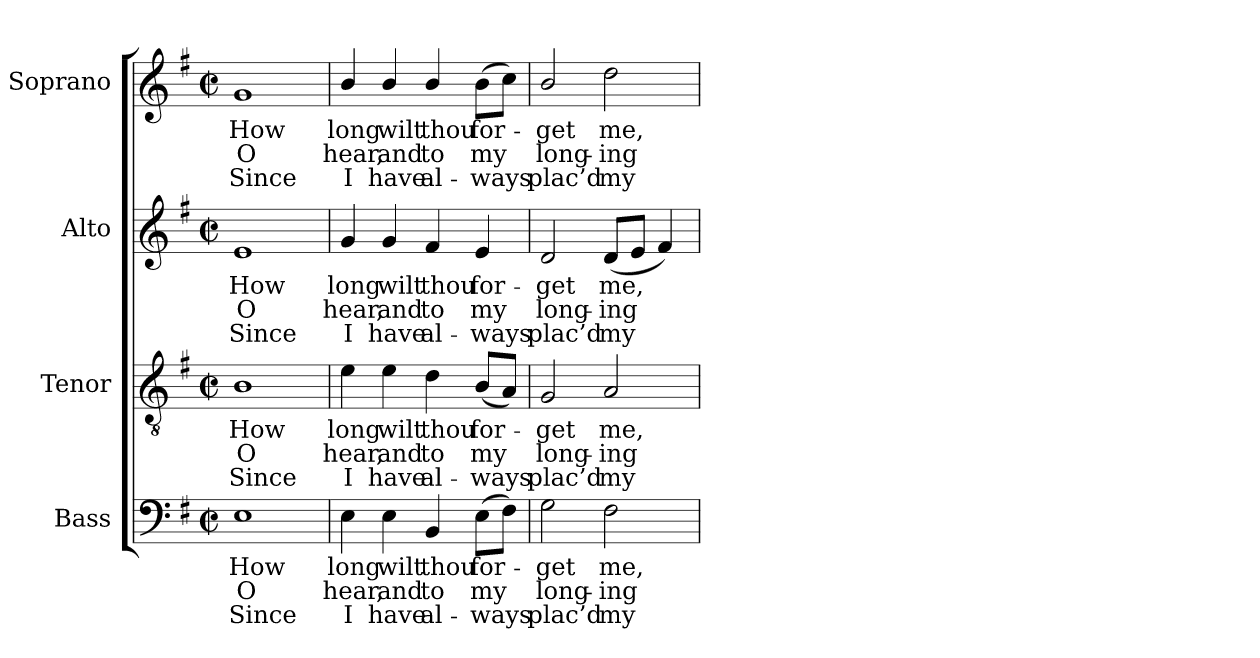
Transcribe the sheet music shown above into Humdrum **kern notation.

**kern	**text	**text	**text	**kern	**text	**text	**text	**kern	**text	**text	**text	**kern	**text	**text	**text
*part4	*part4	*part4	*part4	*part3	*part3	*part3	*part3	*part2	*part2	*part2	*part2	*part1	*part1	*part1	*part1
*staff4	*staff4	*staff4	*staff4	*staff3	*staff3	*staff3	*staff3	*staff2	*staff2	*staff2	*staff2	*staff1	*staff1	*staff1	*staff1
*I"Bass	*	*	*	*I"Tenor	*	*	*	*I"Alto	*	*	*	*I"Soprano	*	*	*
*I'B.	*	*	*	*I'T.	*	*	*	*I'A.	*	*	*	*I'S.	*	*	*
!!LO:PB:g=z
*clefF4	*	*	*	*clefGv2	*	*	*	*clefG2	*	*	*	*clefG2	*	*	*
*	*	*	*	*ITrd7c12	*	*	*	*	*	*	*	*	*	*	*
*k[f#]	*	*	*	*k[f#]	*	*	*	*k[f#]	*	*	*	*k[f#]	*	*	*
*e:	*	*	*	*e:	*	*	*	*e:	*	*	*	*e:	*	*	*
*M2/2	*	*	*	*M2/2	*	*	*	*M2/2	*	*	*	*M2/2	*	*	*
*met(c|)	*	*	*	*met(c|)	*	*	*	*met(c|)	*	*	*	*met(c|)	*	*	*
=1	=1	=1	=1	=1	=1	=1	=1	=1	=1	=1	=1	=1	=1	=1	=1
!	!LO:LY:b:color=#000000	!LO:LY:b:color=#000000	!LO:LY:b:color=#000000	!	!	!	!	!	!	!	!	!	!	!	!
!	!	!	!	!	!LO:LY:b:color=#000000	!LO:LY:b:color=#000000	!LO:LY:b:color=#000000	!	!	!	!	!	!	!	!
!	!	!	!	!	!	!	!	!	!LO:LY:b:color=#000000	!LO:LY:b:color=#000000	!LO:LY:b:color=#000000	!	!	!	!
!	!	!	!	!	!	!	!	!	!	!	!	!	!LO:LY:b:color=#000000	!LO:LY:b:color=#000000	!LO:LY:b:color=#000000
1Ei	How	O	Since	1BBi	How	O	Since	1ei	How	O	Since	1gi	How	O	Since
=2	=2	=2	=2	=2	=2	=2	=2	=2	=2	=2	=2	=2	=2	=2	=2
!	!LO:LY:b:color=#000000	!LO:LY:b:color=#000000	!LO:LY:b:color=#000000	!	!	!	!	!	!	!	!	!	!	!	!
!	!	!	!	!	!LO:LY:b:color=#000000	!LO:LY:b:color=#000000	!LO:LY:b:color=#000000	!	!	!	!	!	!	!	!
!	!	!	!	!	!	!	!	!	!LO:LY:b:color=#000000	!LO:LY:b:color=#000000	!LO:LY:b:color=#000000	!	!	!	!
!	!	!	!	!	!	!	!	!	!	!	!	!	!LO:LY:b:color=#000000	!LO:LY:b:color=#000000	!LO:LY:b:color=#000000
4Ei\	long	hear,	I	4Ei\	long	hear,	I	4gi/	long	hear,	I	4bi/	long	hear,	I
!	!LO:LY:b:color=#000000	!LO:LY:b:color=#000000	!LO:LY:b:color=#000000	!	!	!	!	!	!	!	!	!	!	!	!
!	!	!	!	!	!LO:LY:b:color=#000000	!LO:LY:b:color=#000000	!LO:LY:b:color=#000000	!	!	!	!	!	!	!	!
!	!	!	!	!	!	!	!	!	!LO:LY:b:color=#000000	!LO:LY:b:color=#000000	!LO:LY:b:color=#000000	!	!	!	!
!	!	!	!	!	!	!	!	!	!	!	!	!	!LO:LY:b:color=#000000	!LO:LY:b:color=#000000	!LO:LY:b:color=#000000
4Ei\	wilt	and	have	4Ei\	wilt	and	have	4gi/	wilt	and	have	4bi/	wilt	and	have
!	!LO:LY:b:color=#000000	!LO:LY:b:color=#000000	!LO:LY:b:color=#000000	!	!	!	!	!	!	!	!	!	!	!	!
!	!	!	!	!	!LO:LY:b:color=#000000	!LO:LY:b:color=#000000	!LO:LY:b:color=#000000	!	!	!	!	!	!	!	!
!	!	!	!	!	!	!	!	!	!LO:LY:b:color=#000000	!LO:LY:b:color=#000000	!LO:LY:b:color=#000000	!	!	!	!
!	!	!	!	!	!	!	!	!	!	!	!	!	!LO:LY:b:color=#000000	!LO:LY:b:color=#000000	!LO:LY:b:color=#000000
4BBi/	thou	to	al-	4Di\	thou	to	al-	4f#i/	thou	to	al-	4bi/	thou	to	al-
!	!LO:LY:b:color=#000000	!LO:LY:b:color=#000000	!LO:LY:b:color=#000000	!	!	!	!	!	!	!	!	!	!	!	!
!	!	!	!	!	!LO:LY:b:color=#000000	!LO:LY:b:color=#000000	!LO:LY:b:color=#000000	!	!	!	!	!	!	!	!
!	!	!	!	!	!	!	!	!	!LO:LY:b:color=#000000	!LO:LY:b:color=#000000	!LO:LY:b:color=#000000	!	!	!	!
!	!	!	!	!	!	!	!	!	!	!	!	!	!LO:LY:b:color=#000000	!LO:LY:b:color=#000000	!LO:LY:b:color=#000000
(8Ei\L	for-	my	-ways	(8BBi/L	for-	my	-ways	4ei/	for-	my	-ways	(8bi\L	for-	my	-ways
8F#i\J)	.	.	.	8AAi/J)	.	.	.	.	.	.	.	8cci\J)	.	.	.
=3	=3	=3	=3	=3	=3	=3	=3	=3	=3	=3	=3	=3	=3	=3	=3
!	!LO:LY:b:color=#000000	!LO:LY:b:color=#000000	!LO:LY:b:color=#000000	!	!	!	!	!	!	!	!	!	!	!	!
!	!	!	!	!	!LO:LY:b:color=#000000	!LO:LY:b:color=#000000	!LO:LY:b:color=#000000	!	!	!	!	!	!	!	!
!	!	!	!	!	!	!	!	!	!LO:LY:b:color=#000000	!LO:LY:b:color=#000000	!LO:LY:b:color=#000000	!	!	!	!
!	!	!	!	!	!	!	!	!	!	!	!	!	!LO:LY:b:color=#000000	!LO:LY:b:color=#000000	!LO:LY:b:color=#000000
2Gi\	-get	long-	plac’d	2GGi/	-get	long-	plac’d	2di/	-get	long-	plac’d	2bi/	-get	long-	plac’d
!	!LO:LY:b:color=#000000	!LO:LY:b:color=#000000	!LO:LY:b:color=#000000	!	!	!	!	!	!	!	!	!	!	!	!
!	!	!	!	!	!LO:LY:b:color=#000000	!LO:LY:b:color=#000000	!LO:LY:b:color=#000000	!	!	!	!	!	!	!	!
!	!	!	!	!	!	!	!	!	!LO:LY:b:color=#000000	!LO:LY:b:color=#000000	!LO:LY:b:color=#000000	!	!	!	!
!	!	!	!	!	!	!	!	!	!	!	!	!	!LO:LY:b:color=#000000	!LO:LY:b:color=#000000	!LO:LY:b:color=#000000
2F#i\	me,	-ing	my	2AAi/	me,	-ing	my	(8di/L	me,	-ing	my	2ddi\	me,	-ing	my
.	.	.	.	.	.	.	.	8ei/J	.	.	.	.	.	.	.
.	.	.	.	.	.	.	.	4f#i/)	.	.	.	.	.	.	.
=	=	=	=	=	=	=	=	=	=	=	=	=	=	=	=
*-	*-	*-	*-	*-	*-	*-	*-	*-	*-	*-	*-	*-	*-	*-	*-
